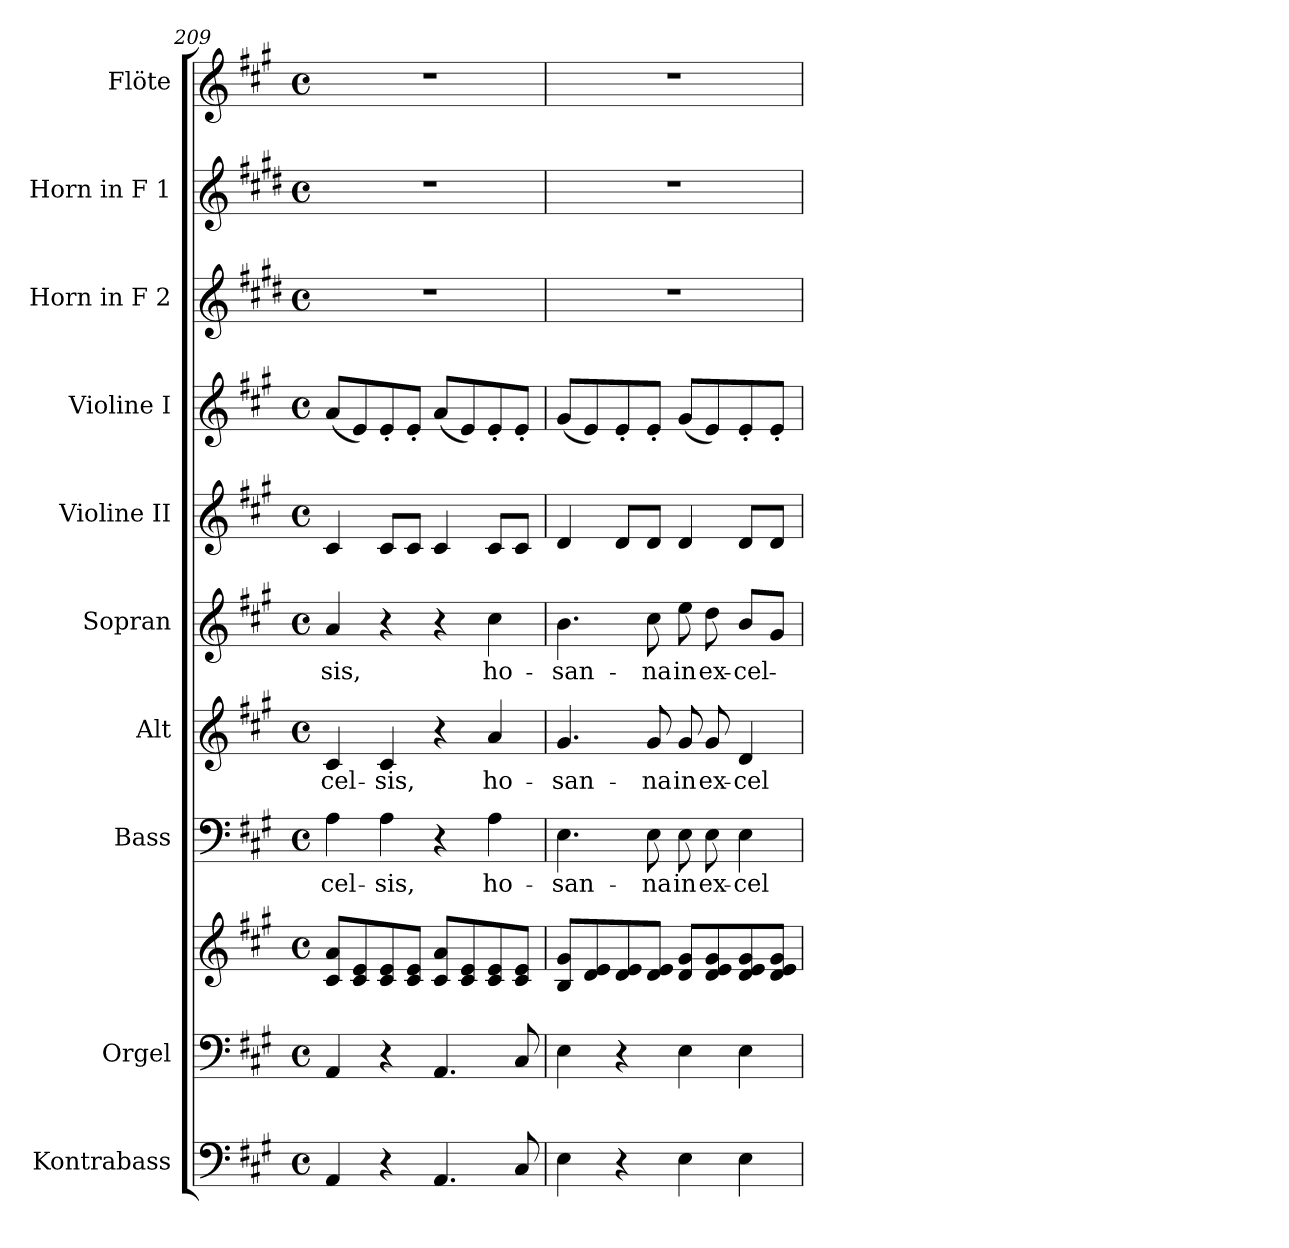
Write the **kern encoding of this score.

**kern	**kern	**kern	**kern	**text	**kern	**text	**kern	**text	**kern	**kern	**kern	**kern	**kern
*part10	*part9	*part9	*part8	*part8	*part7	*part7	*part6	*part6	*part5	*part4	*part3	*part2	*part1
*staff11	*staff10	*staff9	*staff8	*staff8	*staff7	*staff7	*staff6	*staff6	*staff5	*staff4	*staff3	*staff2	*staff1
*I"Kontrabass	*I"Orgel	*	*I"Bass	*	*I"Alt	*	*I"Sopran	*	*I"Violine II	*I"Violine I	*I"Horn in F 2	*I"Horn in F 1	*I"Flöte
*I'Kb.	*I'Org.	*	*I'B.	*	*I'A.	*	*I'S.	*	*I'Vl. II	*I'Vl. I	*	*	*I'Fl.
*clefF4	*clefF4	*clefG2	*clefF4	*	*clefG2	*	*clefG2	*	*clefG2	*clefG2	*clefG2	*clefG2	*clefG2
*ITrd7c12	*	*	*	*	*	*	*	*	*	*	*ITrd4c7	*ITrd4c7	*
*k[f#c#g#]	*k[f#c#g#]	*k[f#c#g#]	*k[f#c#g#]	*	*k[f#c#g#]	*	*k[f#c#g#]	*	*k[f#c#g#]	*k[f#c#g#]	*k[f#c#g#]	*k[f#c#g#]	*k[f#c#g#]
*A:	*A:	*A:	*A:	*	*A:	*	*A:	*	*A:	*A:	*A:	*A:	*A:
*M4/4	*M4/4	*M4/4	*M4/4	*	*M4/4	*	*M4/4	*	*M4/4	*M4/4	*M4/4	*M4/4	*M4/4
*met(c)	*met(c)	*met(c)	*met(c)	*	*met(c)	*	*met(c)	*	*met(c)	*met(c)	*met(c)	*met(c)	*met(c)
=209	=209	=209	=209	=209	=209	=209	=209	=209	=209	=209	=209	=209	=209
!	!	!	!	!LO:LY:b	!	!LO:LY:b	!	!LO:LY:b	!	!	!	!	!
4AAA/	4AA/	8c#/ 8a/L	4A\	-cel-	4c#/	-cel-	4a/	-sis,	4c#/	(<8a/L	1r	1r	1r
.	.	8c#/ 8e/	.	.	.	.	.	.	.	8e/)	.	.	.
!	!	!	!	!LO:LY:b	!	!LO:LY:b	!	!	!	!	!	!	!
4r	4r	8c#/ 8e/	4A\	-sis,	4c#/	-sis,	4r	.	8c#/L	8e'</	.	.	.
.	.	8c#/ 8e/J	.	.	.	.	.	.	8c#/J	8e'</J	.	.	.
4.AAA/	4.AA/	8c#/ 8a/L	4r	.	4r	.	4r	.	4c#/	(<8a/L	.	.	.
.	.	8c#/ 8e/	.	.	.	.	.	.	.	8e/)	.	.	.
!	!	!	!	!LO:LY:b	!	!LO:LY:b	!	!LO:LY:b	!	!	!	!	!
.	.	8c#/ 8e/	4A\	ho-	4a/	ho-	4cc#\	ho-	8c#/L	8e'</	.	.	.
8CC#/	8C#/	8c#/ 8e/J	.	.	.	.	.	.	8c#/J	8e'</J	.	.	.
=210	=210	=210	=210	=210	=210	=210	=210	=210	=210	=210	=210	=210	=210
!	!	!	!	!LO:LY:b	!	!LO:LY:b	!	!LO:LY:b	!	!	!	!	!
4EE\	4E\	8B/ 8g#/L	4.E\	-san-	4.g#/	-san-	4.b\	-san-	4d/	(<8g#/L	1r	1r	1r
.	.	8d/ 8e/	.	.	.	.	.	.	.	8e/)	.	.	.
4r	4r	8d/ 8e/	.	.	.	.	.	.	8d/L	8e'</	.	.	.
!	!	!	!	!LO:LY:b	!	!LO:LY:b	!	!LO:LY:b	!	!	!	!	!
.	.	8d/ 8e/J	8E\	-na	8g#/	-na	8cc#\	-na	8d/J	8e'</J	.	.	.
!	!	!	!	!LO:LY:b	!	!LO:LY:b	!	!LO:LY:b	!	!	!	!	!
4EE\	4E\	8d/ 8g#/L	8E\	in	8g#/	in	8ee\	in	4d/	(<8g#/L	.	.	.
!	!	!	!	!LO:LY:b	!	!LO:LY:b	!	!LO:LY:b	!	!	!	!	!
.	.	8d/ 8e/ 8g#/	8E\	ex-	8g#/	ex-	8dd\	ex-	.	8e/)	.	.	.
!	!	!	!	!LO:LY:b	!	!LO:LY:b	!	!LO:LY:b	!	!	!	!	!
4EE\	4E\	8d/ 8e/ 8g#/	4E\	-cel-	4d/	-cel-	8b/L	-cel-	8d/L	8e'</	.	.	.
.	.	8d/ 8e/ 8g#/J	.	.	.	.	8g#/J	.	8d/J	8e'</J	.	.	.
=	=	=	=	=	=	=	=	=	=	=	=	=	=
*-	*-	*-	*-	*-	*-	*-	*-	*-	*-	*-	*-	*-	*-
